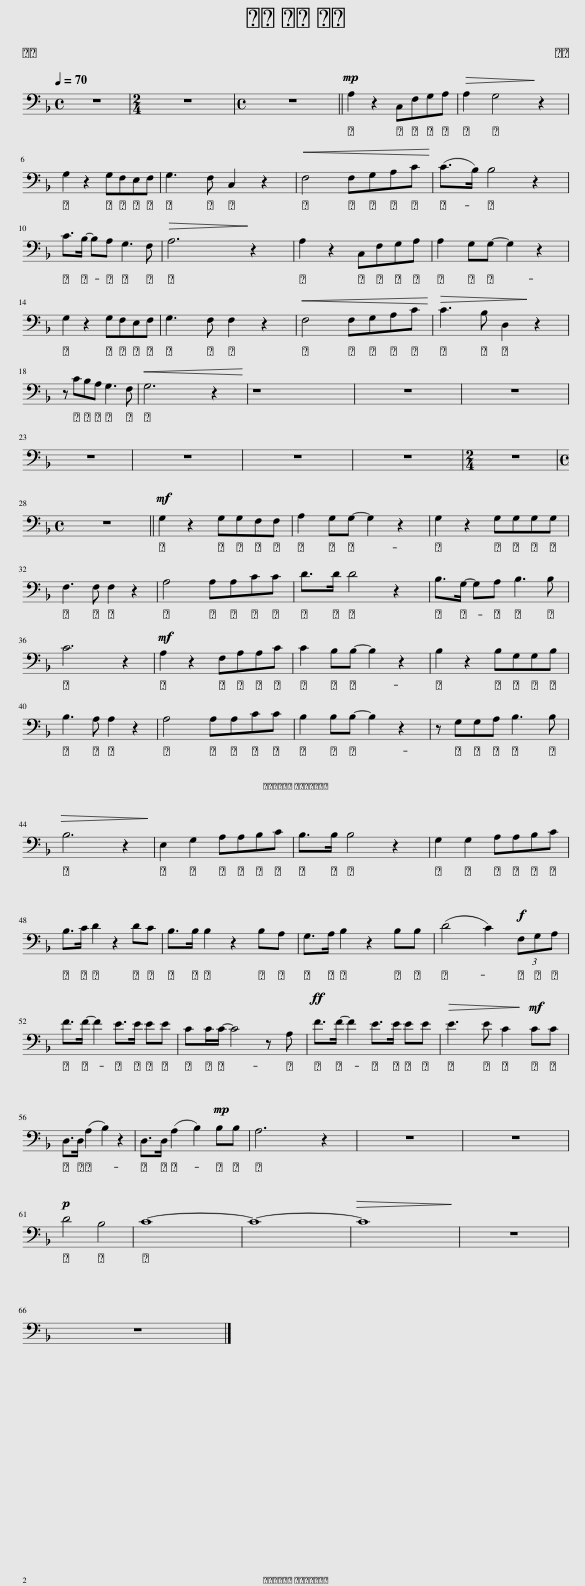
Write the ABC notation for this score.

X:1
L:1/8
Q:1/4=70
M:4/4
I:linebreak $
K:F
V:1 bass
V:1
 z8 |[M:2/4] z4 |[M:4/4] z8 ||!mp! A,2 z2 C,F,G,A, |!>(! A,2 G,4 z2!>)! |$ %5
 A,2 z2 G,F,E,F, | G,3 F, C,2 z2 |!<(! F,4 F,G,A,C!<)! | (C>B,) B,4 z2 |$ C>B,- B,A, G,3 F, | %10
!>(! A,6 z2!>)! | A,2 z2 C,F,G,A, | A,2 G,G,- G,2 z2 |$ G,2 z2 G,F,E,F, | G,3 F, F,2 z2 | %15
!<(! F,4 F,G,A,C!<)! |!>(! C3 B, D,2 z2!>)! |$ z CB,A, G,3 F, |!<(! G,6 z2!<)! | z8 | %20
 z8 | z8 |$ z8 | z8 | z8 | %25
 z8 |[M:2/4] z4 |$[M:4/4] z8 ||!mf! G,2 z2 G,G,F,F, | A,2 G,G,- G,2 z2 | %30
 G,2 z2 G,G,G,G, |$ F,3 F, F,2 z2 | A,4 A,A,CC | D>D D4 z2 | B,>G,- G,A, B,3 B, |$ %35
 C6 z2 |!mf! A,2 z2 F,A,A,C | C2 B,B,- B,2 z2 | B,2 z2 B,G,G,B, |$ B,3 A, A,2 z2 | %40
 A,4 A,A,CC | B,2 B,B,- B,2 z2 | z G,G,A, B,3 B, |$!>(! B,6 z2!>)! | E,2 G,2 A,A,B,C | %45
 B,>B, B,4 z2 | G,2 G,2 A,A,B,C |$ B,>C D2 z2 DC | B,>B, B,2 z2 B,A, | G,>A, B,2 z2 B,B, | %50
 (D4 C2)!f! (3F,G,A, |$ F>F- F2 E>E EE | CC/C/- C4 z A, |!ff! F>F- F2 E>E EE |!>(! E3 E C2!mf! CC!>)! |$ %55
 D,>D, (A,2 B,2) z2 | D,>D, (A,2 B,2)!mp! B,B, | A,6 z2 | z8 | z8 |$ %60
!p! D4 B,4 | C8- | C8- |!>(! C8!>)! | z8 |$ %65
 z8 |] %66
